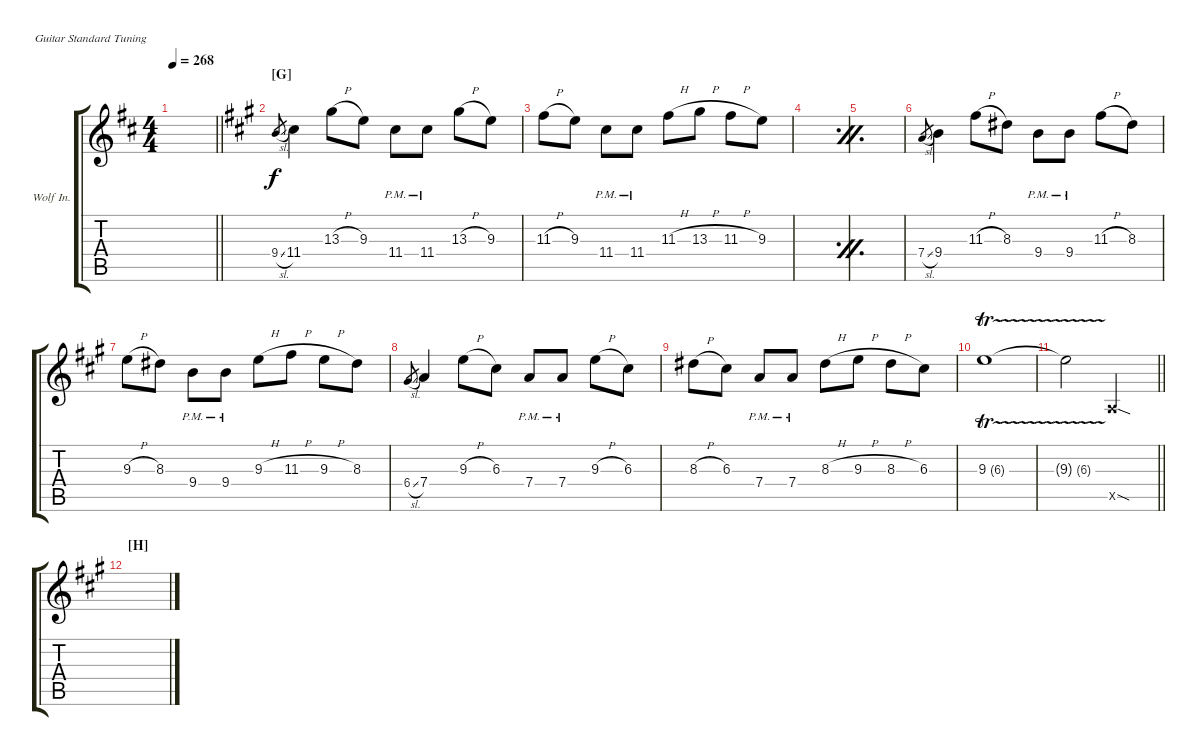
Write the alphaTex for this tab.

\defaultSystemsLayout 4
\bracketExtendMode groupsimilarinstruments
\firstSystemTrackNameOrientation horizontal
\otherSystemsTrackNameOrientation horizontal
\track ("Wolf Hoffmann (Solo includes)" "Wolf In.") {instrument overdrivenguitar}
\staff {score tabs}
\tuning (E4 B3 G3 D3 A2 E2)
\ts (4 4)
\tempo 268
\clef g2
\barLineRight lightlight
\ks d
|
\section ("G" "")
\ks a
9.4{sl}.8{gr} 11.4.4 13.3{h}.8 9.3.8 11.4{pm}.8 11.4{pm}.8 13.3{h}.8 9.3.8 |
11.3{h}.8 9.3.8 11.4{pm}.8 11.4{pm}.8 11.3{h}.8 13.3{h}.8 11.3{h}.8 9.3.8 |
\simile firstofdouble
|
\simile secondofdouble
|
\simile none
7.4{sl}.8{gr} 9.4.4 11.3{h}.8 8.3.8 9.4{pm}.8 9.4{pm}.8 11.3{h}.8 8.3.8 |
9.3{h}.8 8.3.8 9.4{pm}.8 9.4{pm}.8 9.3{h}.8 11.3{h}.8 9.3{h}.8 8.3.8 |
6.4{sl}.8{gr} 7.4.4 9.3{h}.8 6.3.8 7.4{pm}.8 7.4{pm}.8 9.3{h}.8 6.3.8 |
8.3{h}.8 6.3.8 7.4{pm}.8 7.4{pm}.8 8.3{h}.8 9.3{h}.8 8.3{h}.8 6.3.8 |
9.3{tr (6 16)}.1 |
\barLineRight lightlight
9.3{tr (6 16) t}.2 0.5{sod x}.2 |
\section ("H" "")
